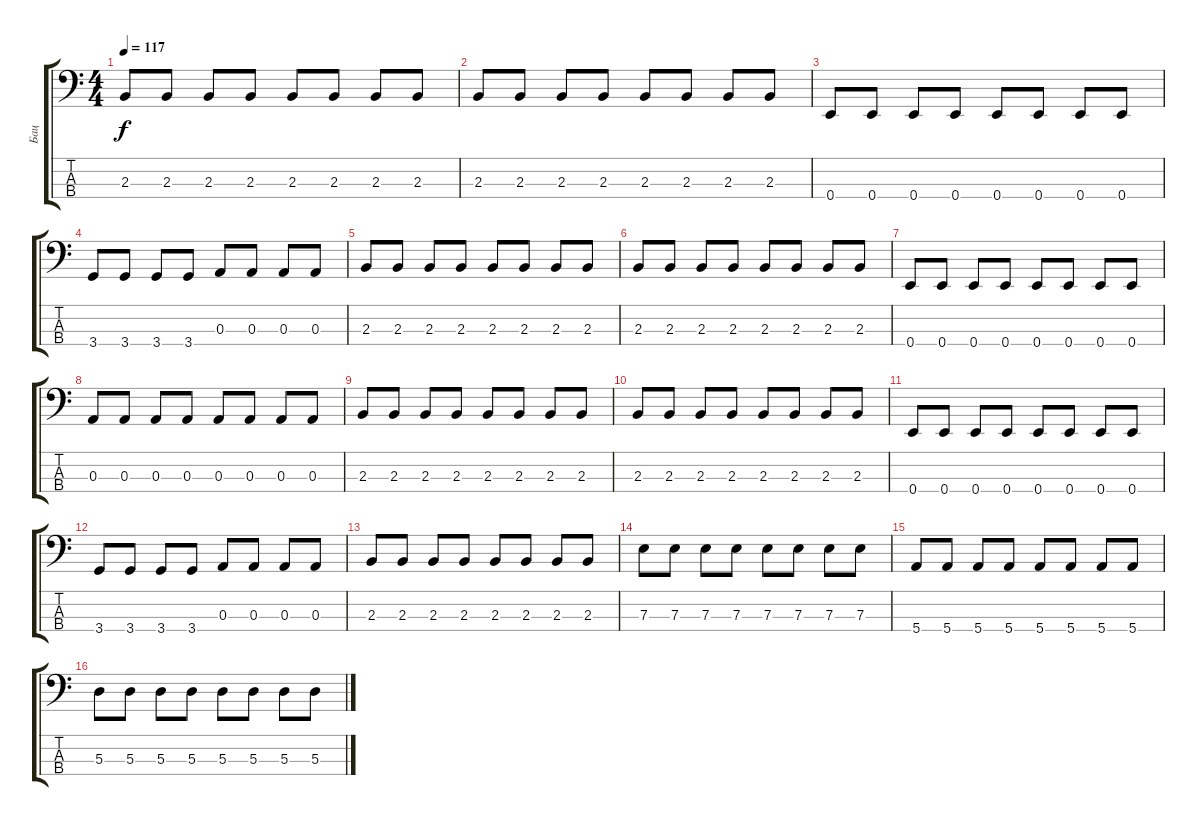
\track ("Бац" "Бац") {instrument electricbassfinger}
\staff {score tabs}
\tuning (G2 D2 A1 E1) {hide}
\ts (4 4)
\tempo 117
\clef f4
\ks c
2.3.8{dy f} 2.3.8 2.3.8 2.3.8 2.3.8 2.3.8 2.3.8 2.3.8 |
2.3.8 2.3.8 2.3.8 2.3.8 2.3.8 2.3.8 2.3.8 2.3.8 |
0.4.8 0.4.8 0.4.8 0.4.8 0.4.8 0.4.8 0.4.8 0.4.8 |
3.4.8 3.4.8 3.4.8 3.4.8 0.3.8 0.3.8 0.3.8 0.3.8 |
2.3.8 2.3.8 2.3.8 2.3.8 2.3.8 2.3.8 2.3.8 2.3.8 |
2.3.8 2.3.8 2.3.8 2.3.8 2.3.8 2.3.8 2.3.8 2.3.8 |
0.4.8 0.4.8 0.4.8 0.4.8 0.4.8 0.4.8 0.4.8 0.4.8 |
0.3.8 0.3.8 0.3.8 0.3.8 0.3.8 0.3.8 0.3.8 0.3.8 |
2.3.8 2.3.8 2.3.8 2.3.8 2.3.8 2.3.8 2.3.8 2.3.8 |
2.3.8 2.3.8 2.3.8 2.3.8 2.3.8 2.3.8 2.3.8 2.3.8 |
0.4.8 0.4.8 0.4.8 0.4.8 0.4.8 0.4.8 0.4.8 0.4.8 |
3.4.8 3.4.8 3.4.8 3.4.8 0.3.8 0.3.8 0.3.8 0.3.8 |
2.3.8 2.3.8 2.3.8 2.3.8 2.3.8 2.3.8 2.3.8 2.3.8 |
7.3.8 7.3.8 7.3.8 7.3.8 7.3.8 7.3.8 7.3.8 7.3.8 |
5.4.8 5.4.8 5.4.8 5.4.8 5.4.8 5.4.8 5.4.8 5.4.8 |
5.3.8 5.3.8 5.3.8 5.3.8 5.3.8 5.3.8 5.3.8 5.3.8
